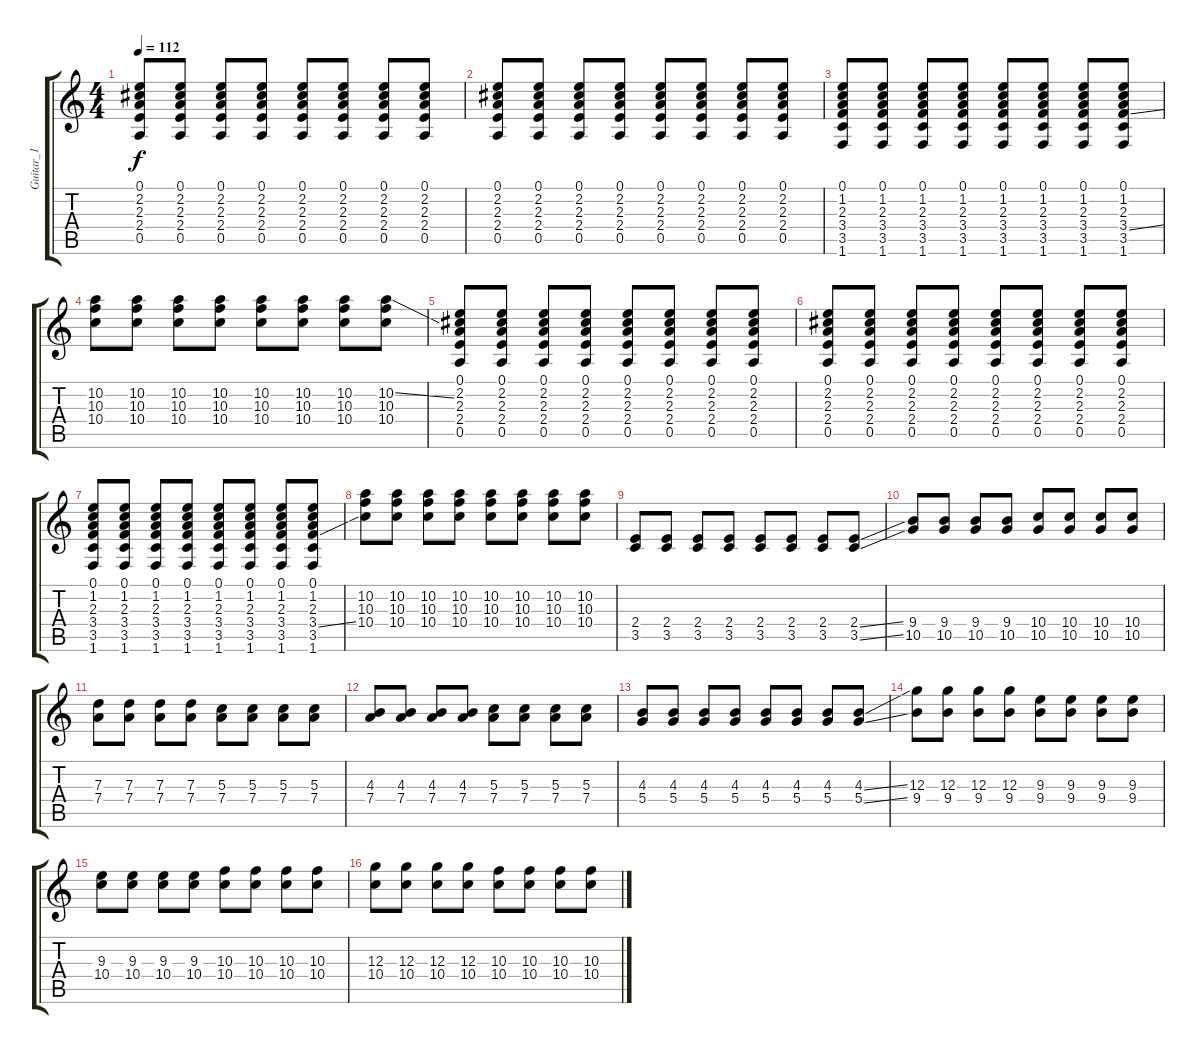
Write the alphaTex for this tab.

\track ("Guitar_1" "Guitar_1") {instrument distortionguitar}
\staff {score tabs}
\tuning (E4 B3 G3 D3 A2 E2) {hide}
\ts (4 4)
\tempo 112
\clef g2
\ks c
(0.1 2.2 2.3 2.4 0.5).8{dy f} (0.1 2.2 2.3 2.4 0.5).8 (0.1 2.2 2.3 2.4 0.5).8 (0.1 2.2 2.3 2.4 0.5).8 (0.1 2.2 2.3 2.4 0.5).8 (0.1 2.2 2.3 2.4 0.5).8 (0.1 2.2 2.3 2.4 0.5).8 (0.1 2.2 2.3 2.4 0.5).8 |
(0.1 2.2 2.3 2.4 0.5).8 (0.1 2.2 2.3 2.4 0.5).8 (0.1 2.2 2.3 2.4 0.5).8 (0.1 2.2 2.3 2.4 0.5).8 (0.1 2.2 2.3 2.4 0.5).8 (0.1 2.2 2.3 2.4 0.5).8 (0.1 2.2 2.3 2.4 0.5).8 (0.1 2.2 2.3 2.4 0.5).8 |
(0.1 1.2 2.3 3.4 3.5 1.6).8 (0.1 1.2 2.3 3.4 3.5 1.6).8 (0.1 1.2 2.3 3.4 3.5 1.6).8 (0.1 1.2 2.3 3.4 3.5 1.6).8 (0.1 1.2 2.3 3.4 3.5 1.6).8 (0.1 1.2 2.3 3.4 3.5 1.6).8 (0.1 1.2 2.3 3.4 3.5 1.6).8 (0.1 1.2 2.3 3.4{ss} 3.5 1.6).8 |
(10.2 10.3 10.4).8 (10.2 10.3 10.4).8 (10.2 10.3 10.4).8 (10.2 10.3 10.4).8 (10.2 10.3 10.4).8 (10.2 10.3 10.4).8 (10.2 10.3 10.4).8 (10.2{ss} 10.3 10.4).8 |
(0.1 2.2 2.3 2.4 0.5).8 (0.1 2.2 2.3 2.4 0.5).8 (0.1 2.2 2.3 2.4 0.5).8 (0.1 2.2 2.3 2.4 0.5).8 (0.1 2.2 2.3 2.4 0.5).8 (0.1 2.2 2.3 2.4 0.5).8 (0.1 2.2 2.3 2.4 0.5).8 (0.1 2.2 2.3 2.4 0.5).8 |
(0.1 2.2 2.3 2.4 0.5).8 (0.1 2.2 2.3 2.4 0.5).8 (0.1 2.2 2.3 2.4 0.5).8 (0.1 2.2 2.3 2.4 0.5).8 (0.1 2.2 2.3 2.4 0.5).8 (0.1 2.2 2.3 2.4 0.5).8 (0.1 2.2 2.3 2.4 0.5).8 (0.1 2.2 2.3 2.4 0.5).8 |
(0.1 1.2 2.3 3.4 3.5 1.6).8 (0.1 1.2 2.3 3.4 3.5 1.6).8 (0.1 1.2 2.3 3.4 3.5 1.6).8 (0.1 1.2 2.3 3.4 3.5 1.6).8 (0.1 1.2 2.3 3.4 3.5 1.6).8 (0.1 1.2 2.3 3.4 3.5 1.6).8 (0.1 1.2 2.3 3.4 3.5 1.6).8 (0.1 1.2 2.3 3.4{ss} 3.5 1.6).8 |
(10.2 10.3 10.4).8 (10.2 10.3 10.4).8 (10.2 10.3 10.4).8 (10.2 10.3 10.4).8 (10.2 10.3 10.4).8 (10.2 10.3 10.4).8 (10.2 10.3 10.4).8 (10.2 10.3 10.4).8 |
(2.4 3.5).8 (2.4 3.5).8 (2.4 3.5).8 (2.4 3.5).8 (2.4 3.5).8 (2.4 3.5).8 (2.4 3.5).8 (2.4{ss} 3.5{ss}).8 |
(9.4 10.5).8 (9.4 10.5).8 (9.4 10.5).8 (9.4 10.5).8 (10.4 10.5).8 (10.4 10.5).8 (10.4 10.5).8 (10.4 10.5).8 |
(7.3 7.4).8 (7.3 7.4).8 (7.3 7.4).8 (7.3 7.4).8 (5.3 7.4).8 (5.3 7.4).8 (5.3 7.4).8 (5.3 7.4).8 |
(4.3 7.4).8 (4.3 7.4).8 (4.3 7.4).8 (4.3 7.4).8 (5.3 7.4).8 (5.3 7.4).8 (5.3 7.4).8 (5.3 7.4).8 |
(4.3 5.4).8 (4.3 5.4).8 (4.3 5.4).8 (4.3 5.4).8 (4.3 5.4).8 (4.3 5.4).8 (4.3 5.4).8 (4.3{ss} 5.4{ss}).8 |
(12.3 9.4).8 (12.3 9.4).8 (12.3 9.4).8 (12.3 9.4).8 (9.3 9.4).8 (9.3 9.4).8 (9.3 9.4).8 (9.3 9.4).8 |
(9.3 10.4).8 (9.3 10.4).8 (9.3 10.4).8 (9.3 10.4).8 (10.3 10.4).8 (10.3 10.4).8 (10.3 10.4).8 (10.3 10.4).8 |
(12.3 10.4).8 (12.3 10.4).8 (12.3 10.4).8 (12.3 10.4).8 (10.3 10.4).8 (10.3 10.4).8 (10.3 10.4).8 (10.3 10.4).8
